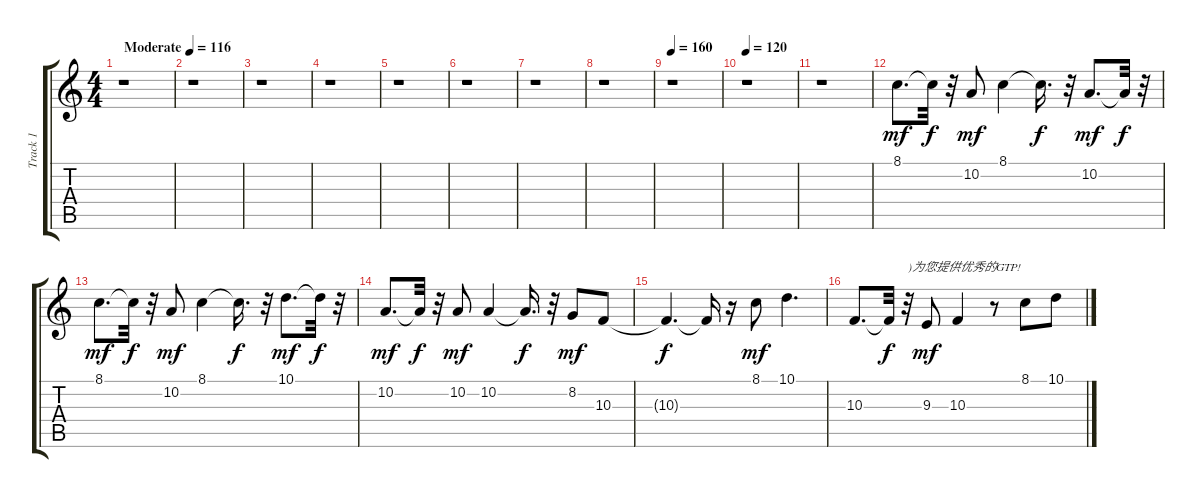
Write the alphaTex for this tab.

\track ("Track 1" "Track 1") {instrument synthvoice}
\staff {score tabs}
\tuning (E4 B3 G3 D3 A2 E2) {hide}
\ts (4 4)
\tempo (116 "Moderate")
\clef g2
\ks c
r.1{dy mf instrument synthvoice} |
r.1 |
r.1 |
r.1 |
r.1 |
r.1 |
r.1 |
r.1 |
\tempo 160
r.1 |
\tempo 120
r.1 |
r.1 |
8.1.8{d} 8.1{t}.32{dy f} r.32 10.2.8{dy mf} 8.1.4 8.1{t}.16{d dy f} r.32 10.2.8{d dy mf} 10.2{t}.32{dy f} r.32 |
8.1.8{d dy mf} 8.1{t}.32{dy f} r.32 10.2.8{dy mf} 8.1.4 8.1{t}.16{d dy f} r.32 10.1.8{d dy mf} 10.1{t}.32{dy f} r.32 |
10.2.8{d dy mf} 10.2{t}.32{dy f} r.32 10.2.8{dy mf} 10.2.4 10.2{t}.16{d dy f} r.32 8.2.8{dy mf} 10.3.8 |
10.3{t}.4{d dy f} 10.3{t}.16 r.16 8.1.8{dy mf} 10.1.4{d} |
10.3.8{d} 10.3{t}.32{dy f} r.32{txt ")为您提供优秀的GTP!"} 9.3.8{dy mf} 10.3.4 r.8 8.1.8 10.1.8
